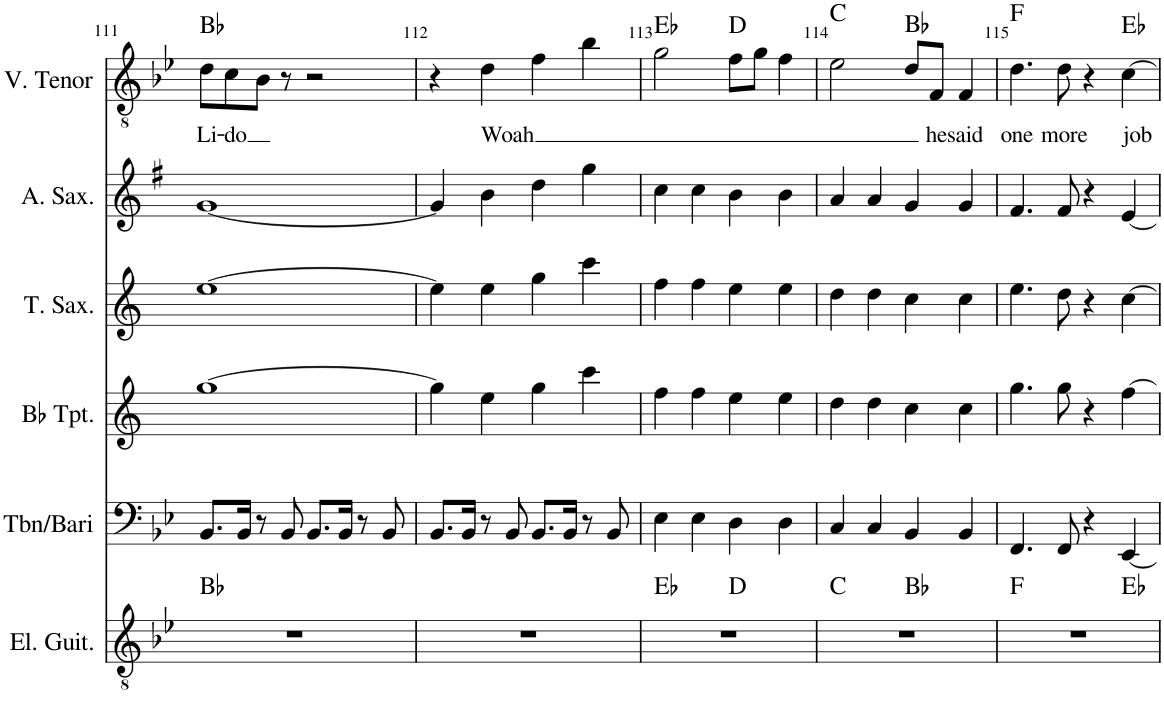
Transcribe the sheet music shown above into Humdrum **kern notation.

**kern	**harte	**kern	**kern	**kern	**kern	**kern	**text	**harte
*part6	*part6	*part5	*part4	*part3	*part2	*part1	*part1	*part1
*staff6	*	*staff5	*staff4	*staff3	*staff2	*staff1	*staff1	*
*I"Electric Guitar	*	*I"Tbn/Bari	*I"Bb Trumpet	*I"Tenor Saxophone	*I"Alto Saxophone	*I"V. Tenor	*	*
*I'El. Guit.	*	*I'Tbn/Bari	*I'Bb Tpt.	*I'T. Sax.	*I'A. Sax.	*I'V. Tenor	*	*
!!LO:PB:g=z
*clefGv2	*	*clefF4	*clefG2	*clefG2	*clefG2	*clefGv2	*	*
*	*	*	*Trd1c2	*Trd8c14	*Trd5c9	*	*	*
*k[b-e-]	*	*k[b-e-]	*k[]	*k[]	*k[f#]	*k[b-e-]	*	*
*M4/4	*	*M4/4	*M4/4	*M4/4	*M4/4	*M4/4	*	*
=111	=111	=111	=111	=111	=111	=111	=111	=111
!	!	!	!	!	!	!	!LO:LY:b	!
1r	Bb:maj	8.BB-/L	[1gg	[1ee	[1g	8d\L	Li-	Bb:maj
!	!	!	!	!	!	!	!LO:LY:b	!
.	.	.	.	.	.	8c\	-do	.
.	.	16BB-/Jk	.	.	.	.	.	.
.	.	8r	.	.	.	8B-\J	.	.
.	.	8BB-/	.	.	.	8r	.	.
.	.	8.BB-/L	.	.	.	2r	.	.
.	.	16BB-/Jk	.	.	.	.	.	.
.	.	8r	.	.	.	.	.	.
.	.	8BB-/	.	.	.	.	.	.
=112	=112	=112	=112	=112	=112	=112	=112	=112
1r	.	8.BB-/L	4gg\]	4ee\]	4g/]	4r	.	.
.	.	16BB-/Jk	.	.	.	.	.	.
!	!	!	!	!	!	!	!LO:LY:b	!
.	.	8r	4ee\	4ee\	4b\	4d\	Woah	.
.	.	8BB-/	.	.	.	.	.	.
.	.	8.BB-/L	4gg\	4gg\	4dd\	4f\	.	.
.	.	16BB-/Jk	.	.	.	.	.	.
.	.	8r	4ccc\	4ccc\	4gg\	4b-\	.	.
.	.	8BB-/	.	.	.	.	.	.
=113	=113	=113	=113	=113	=113	=113	=113	=113
*^	*	*	*	*	*	*	*	*
1r	2ryy	Eb:maj	4E-\	4ff\	4ff\	4cc\	2g\	.	Eb:maj
.	.	.	4E-\	4ff\	4ff\	4cc\	.	.	.
.	2ryy	D:maj	4D\	4ee\	4ee\	4b\	8f\L	.	D:maj
.	.	.	.	.	.	.	8g\J	.	.
.	.	.	4D\	4ee\	4ee\	4b\	4f\	.	.
=114	=114	=114	=114	=114	=114	=114	=114	=114	=114
1r	2ryy	C:maj	4C/	4dd\	4dd\	4a/	2e-\	.	C:maj
.	.	.	4C/	4dd\	4dd\	4a/	.	.	.
.	2ryy	Bb:maj	4BB-/	4cc\	4cc\	4g/	8d/L	.	Bb:maj
!	!	!	!	!	!	!	!	!LO:LY:b	!
.	.	.	.	.	.	.	8F/J	he	.
!	!	!	!	!	!	!	!	!LO:LY:b	!
.	.	.	4BB-/	4cc\	4cc\	4g/	4F/	said	.
=115	=115	=115	=115	=115	=115	=115	=115	=115	=115
!	!	!	!	!	!	!	!	!LO:LY:b	!
1r	2.ryy	F:maj	4.FF/	4.gg\	4.ee\	4.f#/	4.d\	one	F:maj
!	!	!	!	!	!	!	!	!LO:LY:b	!
.	.	.	8FF/	8gg\	8dd\	8f#/	8d\	more	.
.	.	.	4r	4r	4r	4r	4r	.	.
!	!	!	!	!	!	!	!	!LO:LY:b	!
.	4ryy	Eb:maj	[4EE-/	[4ff\	[4cc\	[4e/	[4c\	job	Eb:maj
*v	*v	*	*	*	*	*	*	*	*
=	=	=	=	=	=	=	=	=
*-	*-	*-	*-	*-	*-	*-	*-	*-
